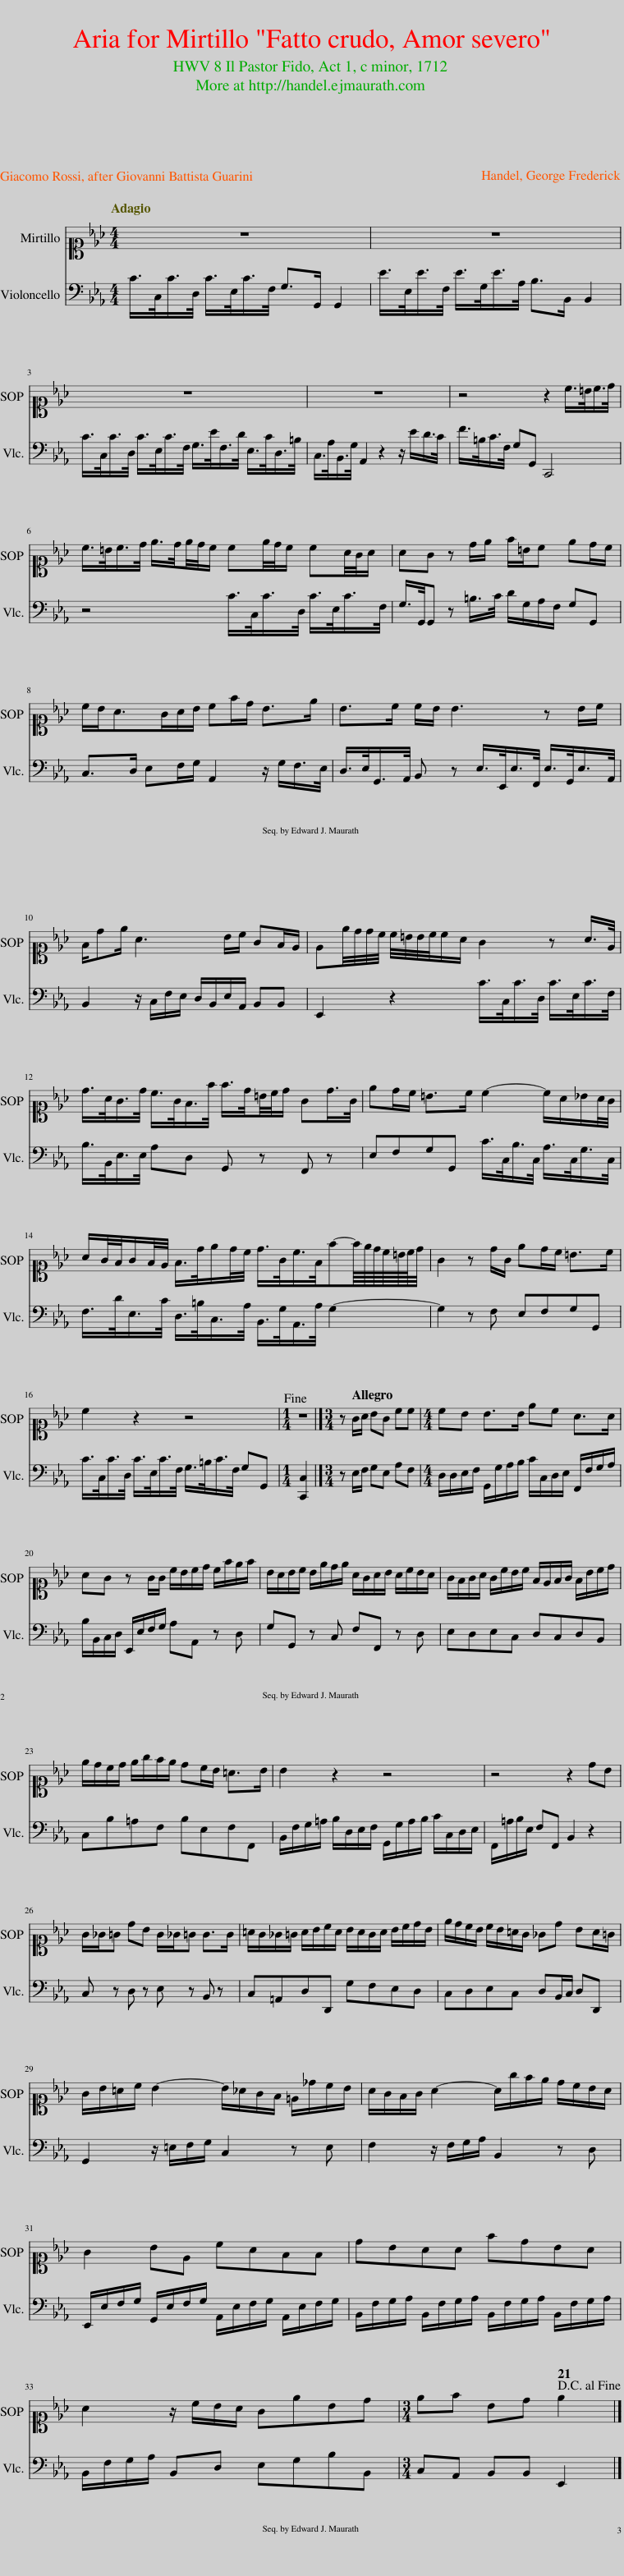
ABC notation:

X:1
%%score 1 { 2 | 3 } 4
L:1/8
Q:1/4=36
M:4/4
I:linebreak $
K:Eb
V:1 alto1
V:2 treble
V:3 bass
V:4 bass
V:1
 z8 | z8 |$ z8 | z8 | z4 z2 c/>=B/c/>d/ |$ %5
 c/>=B/c/>d/ e/>d/e/4d/4c/ ce/4d/4c/ cA/4G/4A/ | AG z d/e/ f/=B/c ed/c/ |$ c/B<AG/A/B/ cf/d/ B>e | B>c c/B/ B3 z B/c/ |$ F/de/ A3 B/c/ GF/E/ | %10
 Ee/4d/4d/4c/4 c/4=B/4B/4c/4c/A/ G2 z A/>E/ |$ d/>A/G/>d/ c/>G/F/>f/ f/>d/=B/4c/4d/ Gd/>G/ | ed/c/ =B>c c2- c/A/_B/A/4G/4 |$ A/G/4F/4G/F/4E/4 F/>d/e/d/4c/4 d/>G/c/>F/f-f/8e/8d/8c/8=B/8c/8d/4 | G2 z d/G/ ed/c/ =B>c |$ %15
 c2 z2 z4 |[M:1/4] z2!fine! |][M:3/4] z[Q:1/4=60] G/A/ BG cc |[M:4/4] cB B>B ec A>A |$ AG z G/G/ c/B/c/d/ c/f/e/f/ | %20
 B/A/B/c/ B/e/d/e/ A/G/A/B/ A/c/B/A/ | G/F/G/A/ G/c/B/c/ F/E/F/G/ F/B/c/d/ |$ e/d/c/d/ e/g/f/e/ dc/B/ =A>B | B2 z2 z4 | z4 z2 dB |$ %25
 G/_G/=G dB G/_G/=G G>G | =A/G/_G/=G/ A/B/c/A/ B/A/G/A/ B/c/d/B/ | e/d/c/B/ c/B/=A/G/ _Gd BA/=G/ |$ G/B/=A/c/ B2- B/_A/G/F/ =E/_d/c/B/ | A/G/F/G/ A2- A/g/f/e/ d/c/B/A/ |$ %30
 G2 BE cAFF | dBAA fdBA |$ A2 z/ c/B/A/ GeBd |[M:3/4] ef Bd[Q:1/4=21] e2!D.C.! |] %34
V:2
 [EGc][EGc][EGc][EGc] [=B,DG]2 [B,G]2 | [GBe][GBe][GBe][GBe] [DFB]2 [DB]2 |$ [EGc][EGc][EGc][EGc] GFED | C z C2 F/4A/4c/4f/<a/g/4 f/e/d/>c/ | [G=Bdf]/>_c/[EG=c]/>F/ [DG] G, z2 [CEGc]2- |$ %5
 [CEGc]3 e/4d/4c/ c e/4 d/4 c/ cA/4G/4A/ | AG z [DG=Bd]/e/ [Fdf]/[=B,GB]/[Ac] [EGe] [DGd]/ [Cc]/ |$ [G,Ec]/B<AG/[FA]/[GB]/ [A,Cc][Ff]/[Dd]/ B3/2 e/ | B>c c/B/B [GBe][GBe] [GBe] B/ c/ |$ F/de/ A3 [EGB]/c/ G F/ E/ | %10
 [G,B,E] e/4 d/4 d/4 c/4 c/4=B/4B/4c/4c/A/ [EGc][EGc][EGc][EGc] |$ [DBd]/>A/[EG]/>d/ [CAc]3/4 G/4 [F,DF]3/4 f/4 f/>d/=B/4c/4d/ Gd/>G/ | [Ge]d/c/ =B3/2 c/ [EGc-]2 c/A/_B/A/4G/4 |$ [A,FA]/G/4F/4[G,EG]/F/4E/4 [F,DF]3/4 d/4 [CEe]/ d/4 c/4 [Dd]/>G/[A,Cc]/>F/f-f/8e/8d/8c/8=B/8c/8d/4 | [=B,DG]2 z d/G/ [CGe][DFd]/c/ [B,DG=B]3/2 c/ |$ %15
 [EGc]/>C/[EGc]/>D/ [EGc]3/4 E/4 [EGc]3/4 F/4 [=B,DG]/>=B/[EGc]/>F/ [B,DG] [G,DF_c] |[M:1/4] [Ec]2 |][M:3/4] z [EG]/[FA]/ [GB][EG] [EAc][A,Fc] |[M:4/4] cB B3/2 B/ ec A3/2 A/ |$ AG z G/G/ [Fc]/B/[Fc]/d/ [FAc]/f/e/f/ | %20
 [DB]/A/[G,DB]/c/ [G,DB]/e/d/e/ [CA]/G/[CA]/B/ [CFA]/c/[FB]/[B,DFA]/ | [B,G]/[G,F]/[B,G]/A/ [B,G]/c/[CB]/c/ [B,F]/E/[CF]/G/ [B,DF]/B/c/[DBd]/ |$ [CGe]/d/c/d/ [ce]/[Ecg]/[DBf]/[=A,Fe]/ [FBd][Gc]/B/ [CF=A]3/2 B/ | [DB]/F/G/=A/ [DFB]/D/E/[DF]/ [D,B,G]/[B,DG]/[CFA]/[DFB]/ [FAc]/[F,=A,C]/[F,B,D]/[F,A,CE]/ | [=A,CF]/=A/B/E/ [A,CF] [CA] [F,DB]2 [DGd][G,DB] |$ %25
 [EG]/_G/[CE=G] [GBd] [DGB] [B,G]/_G/[B,E=G] G3/2 G/ | [E=A]/G/[D_G]/=G/ [_GA]/B/[=A,Gc]/[_G,DA]/ [D=GB]/A/G/A/ [=G,EB]/c/[B,Gd]/[G,DB]/ | [Ge]/d/[=A,_Gc]/B/ [=Gc]/B/[_G,=A]/G/ [A,_G]d [=G,DB] [_G,DA]/ [C=G]/ |$ [B,G]/[G,DB]/[_G,D=A]/[D,=A,C_Gc]/ B2- [=E,C=GB]/[F^G]/[=E=G]/[_A,F]/ [=G,CE]/^c/[EG=c]/[CEGB]/ | [CFA]/[=EG]/[A,CF]/G/ A2- [D,B,FA]/[_EBg]/f/e/ [B,Fd]/c/[G,EB]/A/ |$ %30
 G2 BE cAFF | dBAA fdBA |$ A2 z/ c/[FB]/A/ GeBd |[M:3/4] [CGe][CAf] [G,EB][A,Fd] [G,Be]2 |] %34
V:3
 C/>C,/C/>D,/ C3/4 E,/4 C3/4 F,/4 G,>G,, [G,,D,]2 | E/>E,/E/>F,/ E3/4 G,/4 E3/4 A,/4 B,>B,, [B,,F,]2 |$ C/>C,/C/>D,/ C3/4 E,/4 C3/4 F,/4 [G,=B,D]/>E/[F,D]/>D/ [E,G,C]3/4 C/4 [D,G,B,]3/4 B,/4 | [C,E,G,]/>A,/[B,,G,B,]/>G,/ [A,,F,A,]2 F,/4A,/4C/4F/<A/G/4 F/E/D/>C/ | F/>=B,/C/>F,/ [G,B,] [G,,=B,,D,F,] [C,,G,,E,C]4 |$ %5
 z3 E/4D/4C/ C/>C,/C/>D,/ C3/4 E,/4 C3/4 F,/4 | G,/>G,,/[G,,D,=B,] z B,/>C/ D/G,/A,/F,/ G, G,, |$ C,>D, E, [F,A,]/ [G,B,]/ A,,2 B,/G,/F,/>[E,E]/ | [D,B,D]/>E,/G,,/>A,,/ B,, z E,/>E,,/E,/>F,,/ E,3/4 G,,/4 E,3/4 A,,/4 |$ [B,,D,F,B,]2 [A,F]/[C,C]/[F,F]/[E,E]/ [D,B,D]/[B,,B,]/E,/[A,,A,]/ [B,,G,B,] [B,,B,] | %10
 E,, E/4 D/4 D/4 C/4 C/4=B,/4B,/4C/4C/A,/ C/>C,/C/>D,/ C3/4 E,/4 C3/4 F,/4 |$ B,/>B,,/[E,G,]/>E,/ A, D, [G,,G,] z [F,,F,] z | [E,C]F,[G,=B,DG]G,, C/>C,/_B,/>C,/ A,3/4 C,/4 G,3/4 C,/4 |$ F,/>D/E,/>C/ D,3/4 =B,/4 C,3/4 A,/4 [B,,_B,]/>G,/A,,/>A,/ G,2- | G,2 z F, E,F,G,[G,,=B,,D,G,] |$ %15
 C/>C,/C/>D,/ C3/4 E,/4 C3/4 F,/4 G,/>=B,/C/>F,/ G, G,, |[M:1/4] [C,,E,G,]2 |][M:3/4] z E,/F,/ G,E, A,F, |[M:4/4] [D,A,]/D,/[E,B,G]/F,/ [G,,G,B,E]/G,/A,/B,/ [CG]/[C,C]/[D,D]/[E,E]/ [F,,A,CF]/[F,A,CF]/[G,CE]/[A,CF]/ |$ [B,DF]/[B,,F,D]/[C,C]/[D,D]/ [E,,G,B,]/[E,G,B,]/F,/G,/ A,A,, z D, | %20
 G,G,, z C, F,F,, z D, | E,D,E,C, D,C,D,B,, |$ C,B,=A,F, B,E,F,[F,,C,A,] | [B,,F,]/F,/G,/=A,/ B,/D,/E,/F,/ G,,/G,/A,/B,/ C/C,/D,/E,/ | F,,/=A,/B,/E,/ F, F,, B,,2 z2 |$ %25
 C, z D, z E, z [B,,E] z | C,=A,,D,D,, G,F,E,D, | C,D,E,C, D,B,,/C,/ D, D,, |$ G,,2 [G,B,D]/[=E,G,C=E]/[F,=A,CF]/[G,CEG]/ C,2 z E, | F,2 [F,A,CF]/F,/G,/A,/ B,,2 z D, |$ %30
 [E,,B,]/[E,G,B,]/F,/[G,B,E]/ [G,,B,E]/[E,G,B,]/F,/[G,B,]/ [A,,E,C]/[E,A,C]/[F,A,C]/G,/ [A,,F,A,]/E,/F,/G,/ | [B,,F,D]/F,/[G,D]/A,/ [B,,F,D]/F,/G,/A,/ [B,,D]/[F,B,D]/[G,B,D]/A,/ [B,,F,D]/[F,B,D]/G,/A,/ |$ [B,,F,D]/[F,A,]/G,/[A,DF]/ [B,,F,D] D, [E,B,][G,B,][B,EG][B,,F] |[M:3/4] C,A,, B,,B,, E,,2 |] %34
V:4
 C/>C,/C/>D,/ C/>E,/C/>F,/ G,>G,, G,,2 | E/>E,/E/>F,/ E/>G,/E/>A,/ B,>B,, B,,2 |$ C/>C,/C/>D,/ C/>E,/C/>F,/ G,/>E/F,/>D/ E,/>C/D,/>=B,/ | C,/>A,/B,,/>G,/ A,,2 z2 z/ E/D/>C/ | F/>=B,/C/>F,/ G,G,, C,,4 |$ %5
 z4 C/>C,/C/>D,/ C/>E,/C/>F,/ | G,/>G,,/G,, z =B,/>C/ D/G,/A,/F,/ G,G,, |$ C,>D, E,F,/G,/ A,,2 z/ G,/F,/>E,/ | D,/>E,/G,,/>A,,/ B,, z E,/>E,,/E,/>F,,/ E,/>G,,/E,/>A,,/ |$ B,,2 z/ C,/F,/E,/ D,/B,,/E,/A,,/ B,,B,, | %10
 E,,2 z2 C/>C,/C/>D,/ C/>E,/C/>F,/ |$ B,/>B,,/E,/>E,/ A,D, G,, z F,, z | E,F,G,G,, C/>C,/B,/>C,/ A,/>C,/G,/>C,/ |$ F,/>D/E,/>C/ D,/>=B,/C,/>A,/ B,,/>G,/A,,/>A,/ G,2- | G,2 z F, E,F,G,G,, |$ %15
 C/>C,/C/>D,/ C/>E,/C/>F,/ G,/>=B,/C/>F,/ G,G,, |[M:1/4] [C,,C,]2 |][M:3/4] z E,/F,/ G,E, A,F, |[M:4/4] D,/D,/E,/F,/ G,,/G,/A,/B,/ C/C,/D,/E,/ F,,/F,/G,/A,/ |$ B,/B,,/C,/D,/ E,,/E,/F,/G,/ A,A,, z D, | %20
 G,G,, z C, F,F,, z D, | E,D,E,C, D,C,D,B,, |$ C,B,=A,F, B,E,F,F,, | B,,/F,/G,/=A,/ B,/D,/E,/F,/ G,,/G,/A,/B,/ C/C,/D,/E,/ | F,,/=A,/B,/E,/ F,F,, B,,2 z2 |$ %25
 C, z D, z E, z B,, z | C,=A,,D,D,, G,F,E,D, | C,D,E,C, D,B,,/C,/ D,D,, |$ G,,2 z/ =E,/F,/G,/ C,2 z E, | F,2 z/ F,/G,/A,/ B,,2 z D, |$ %30
 E,,/E,/F,/G,/ G,,/E,/F,/G,/ A,,/E,/F,/G,/ A,,/E,/F,/G,/ | B,,/F,/G,/A,/ B,,/F,/G,/A,/ B,,/F,/G,/A,/ B,,/F,/G,/A,/ |$ B,,/F,/G,/A,/ B,,D, E,G,B,B,, |[M:3/4] C,A,, B,,B,, E,,2 |] %34
